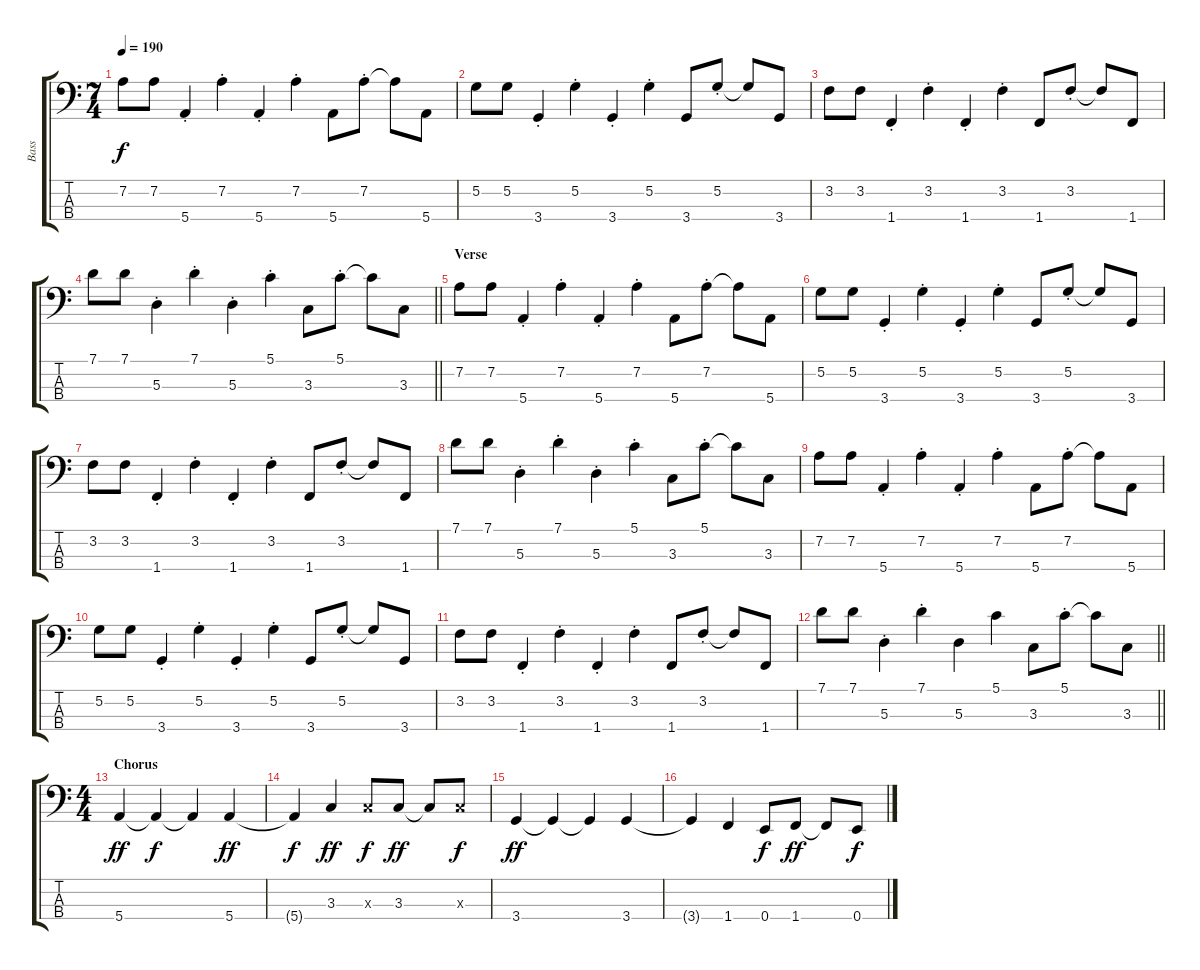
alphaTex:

\track ("Bass" "Bass") {instrument electricbassfinger}
\staff {score tabs}
\tuning (G2 D2 A1 E1) {hide}
\ts (7 4)
\tempo 190
\clef f4
\ks c
7.2.8{dy f} 7.2.8 5.4{st}.4 7.2{st}.4 5.4{st}.4 7.2{st}.4 5.4.8 7.2{st}.8 7.2{t}.8 5.4.8 |
5.2.8 5.2.8 3.4{st}.4 5.2{st}.4 3.4{st}.4 5.2{st}.4 3.4.8 5.2{st}.8 5.2{t}.8 3.4.8 |
3.2.8 3.2.8 1.4{st}.4 3.2{st}.4 1.4{st}.4 3.2{st}.4 1.4.8 3.2{st}.8 3.2{t}.8 1.4.8 |
\barLineRight lightlight
7.1.8 7.1.8 5.3{st}.4 7.1{st}.4 5.3{st}.4 5.1{st}.4 3.3.8 5.1{st}.8 5.1{t}.8 3.3.8 |
\section ("" "Verse")
7.2.8 7.2.8 5.4{st}.4 7.2{st}.4 5.4{st}.4 7.2{st}.4 5.4.8 7.2{st}.8 7.2{t}.8 5.4.8 |
5.2.8 5.2.8 3.4{st}.4 5.2{st}.4 3.4{st}.4 5.2{st}.4 3.4.8 5.2{st}.8 5.2{t}.8 3.4.8 |
3.2.8 3.2.8 1.4{st}.4 3.2{st}.4 1.4{st}.4 3.2{st}.4 1.4.8 3.2{st}.8 3.2{t}.8 1.4.8 |
7.1.8 7.1.8 5.3{st}.4 7.1{st}.4 5.3{st}.4 5.1{st}.4 3.3.8 5.1{st}.8 5.1{t}.8 3.3.8 |
7.2.8 7.2.8 5.4{st}.4 7.2{st}.4 5.4{st}.4 7.2{st}.4 5.4.8 7.2{st}.8 7.2{t}.8 5.4.8 |
5.2.8 5.2.8 3.4{st}.4 5.2{st}.4 3.4{st}.4 5.2{st}.4 3.4.8 5.2{st}.8 5.2{t}.8 3.4.8 |
3.2.8 3.2.8 1.4{st}.4 3.2{st}.4 1.4{st}.4 3.2{st}.4 1.4.8 3.2{st}.8 3.2{t}.8 1.4.8 |
\barLineRight lightlight
7.1.8 7.1.8 5.3{st}.4 7.1{st}.4 5.3.4 5.1.4 3.3.8 5.1{st}.8 5.1{t}.8 3.3.8 |
\ts (4 4)
\section ("" "Chorus")
5.4.4{dy ff} 5.4{t}.4{dy f} 5.4{t}.4 5.4.4{dy ff} |
5.4{t}.4{dy f} 3.3.4{dy ff} 3.3{x}.8{dy f} 3.3.8{dy ff} 3.3{t}.8 3.3{x}.8{dy f} |
3.4.4{dy ff} 3.4{t}.4 3.4{t}.4 3.4.4 |
3.4{t}.4 1.4.4 0.4.8{dy f} 1.4.8{dy ff} 1.4{t}.8 0.4.8{dy f}
